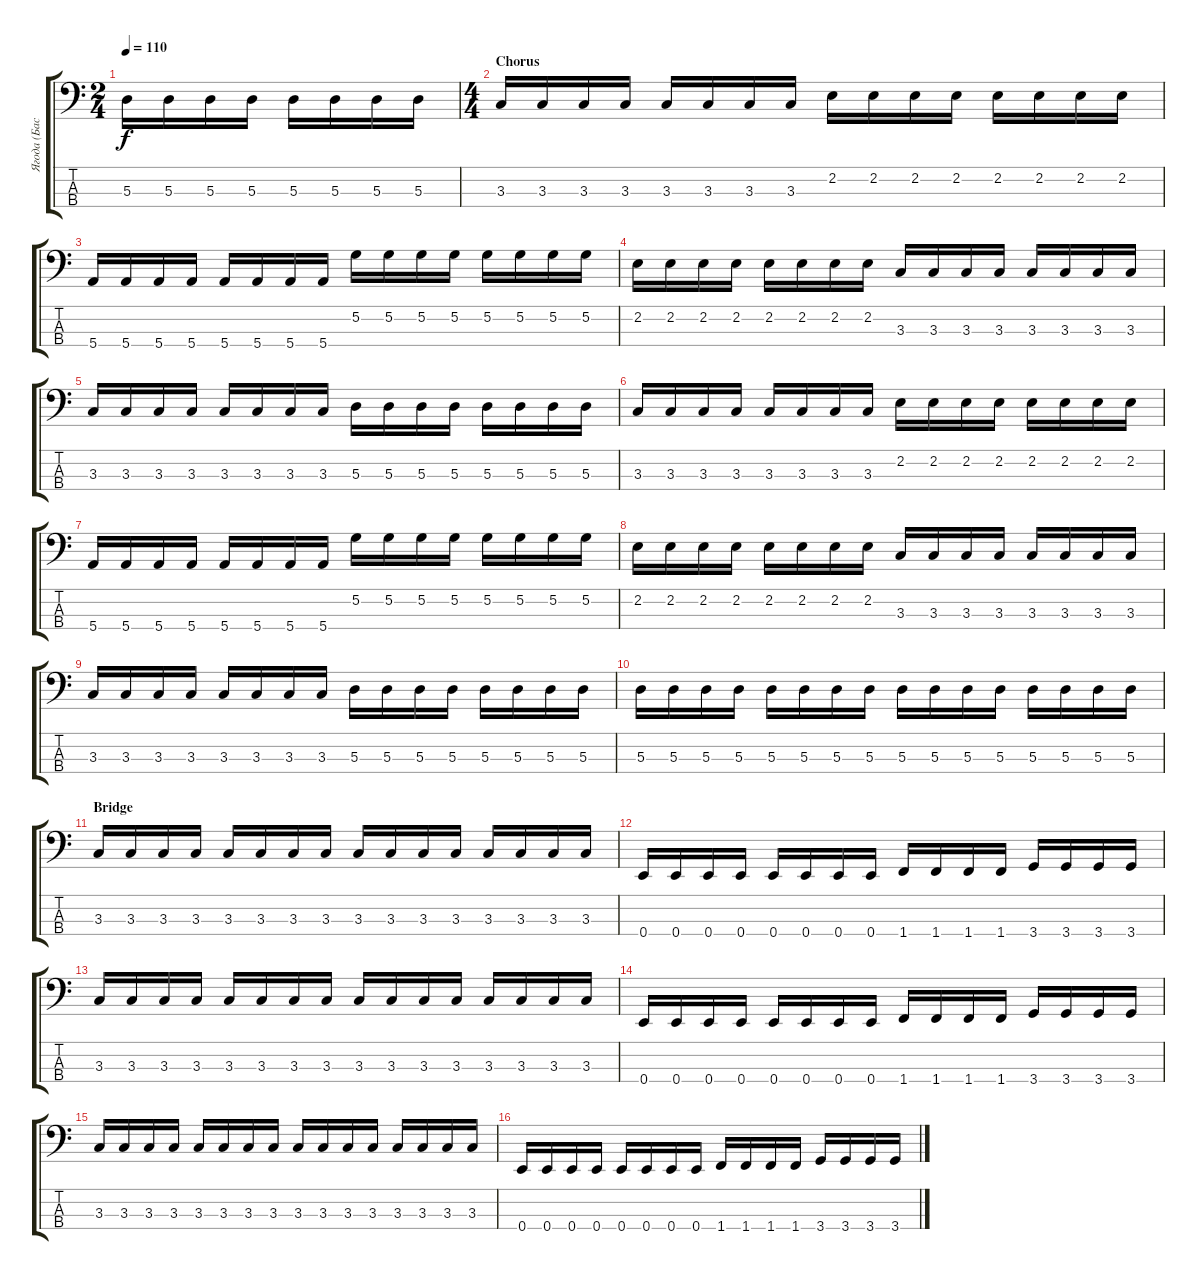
\track ("Ягода (Бас)" "Ягода (Бас") {instrument electricbassfinger}
\staff {score tabs}
\tuning (G2 D2 A1 E1) {hide}
\ts (2 4)
\tempo 110
\clef f4
\ks c
5.3.16{dy f} 5.3.16 5.3.16 5.3.16 5.3.16 5.3.16 5.3.16 5.3.16 |
\ts (4 4)
\section ("" "Chorus")
3.3.16 3.3.16 3.3.16 3.3.16 3.3.16 3.3.16 3.3.16 3.3.16 2.2.16 2.2.16 2.2.16 2.2.16 2.2.16 2.2.16 2.2.16 2.2.16 |
5.4.16 5.4.16 5.4.16 5.4.16 5.4.16 5.4.16 5.4.16 5.4.16 5.2.16 5.2.16 5.2.16 5.2.16 5.2.16 5.2.16 5.2.16 5.2.16 |
2.2.16 2.2.16 2.2.16 2.2.16 2.2.16 2.2.16 2.2.16 2.2.16 3.3.16 3.3.16 3.3.16 3.3.16 3.3.16 3.3.16 3.3.16 3.3.16 |
3.3.16 3.3.16 3.3.16 3.3.16 3.3.16 3.3.16 3.3.16 3.3.16 5.3.16 5.3.16 5.3.16 5.3.16 5.3.16 5.3.16 5.3.16 5.3.16 |
3.3.16 3.3.16 3.3.16 3.3.16 3.3.16 3.3.16 3.3.16 3.3.16 2.2.16 2.2.16 2.2.16 2.2.16 2.2.16 2.2.16 2.2.16 2.2.16 |
5.4.16 5.4.16 5.4.16 5.4.16 5.4.16 5.4.16 5.4.16 5.4.16 5.2.16 5.2.16 5.2.16 5.2.16 5.2.16 5.2.16 5.2.16 5.2.16 |
2.2.16 2.2.16 2.2.16 2.2.16 2.2.16 2.2.16 2.2.16 2.2.16 3.3.16 3.3.16 3.3.16 3.3.16 3.3.16 3.3.16 3.3.16 3.3.16 |
3.3.16 3.3.16 3.3.16 3.3.16 3.3.16 3.3.16 3.3.16 3.3.16 5.3.16 5.3.16 5.3.16 5.3.16 5.3.16 5.3.16 5.3.16 5.3.16 |
5.3.16 5.3.16 5.3.16 5.3.16 5.3.16 5.3.16 5.3.16 5.3.16 5.3.16 5.3.16 5.3.16 5.3.16 5.3.16 5.3.16 5.3.16 5.3.16 |
\section ("" "Bridge")
3.3.16 3.3.16 3.3.16 3.3.16 3.3.16 3.3.16 3.3.16 3.3.16 3.3.16 3.3.16 3.3.16 3.3.16 3.3.16 3.3.16 3.3.16 3.3.16 |
0.4.16 0.4.16 0.4.16 0.4.16 0.4.16 0.4.16 0.4.16 0.4.16 1.4.16 1.4.16 1.4.16 1.4.16 3.4.16 3.4.16 3.4.16 3.4.16 |
3.3.16 3.3.16 3.3.16 3.3.16 3.3.16 3.3.16 3.3.16 3.3.16 3.3.16 3.3.16 3.3.16 3.3.16 3.3.16 3.3.16 3.3.16 3.3.16 |
0.4.16 0.4.16 0.4.16 0.4.16 0.4.16 0.4.16 0.4.16 0.4.16 1.4.16 1.4.16 1.4.16 1.4.16 3.4.16 3.4.16 3.4.16 3.4.16 |
3.3.16 3.3.16 3.3.16 3.3.16 3.3.16 3.3.16 3.3.16 3.3.16 3.3.16 3.3.16 3.3.16 3.3.16 3.3.16 3.3.16 3.3.16 3.3.16 |
0.4.16 0.4.16 0.4.16 0.4.16 0.4.16 0.4.16 0.4.16 0.4.16 1.4.16 1.4.16 1.4.16 1.4.16 3.4.16 3.4.16 3.4.16 3.4.16
